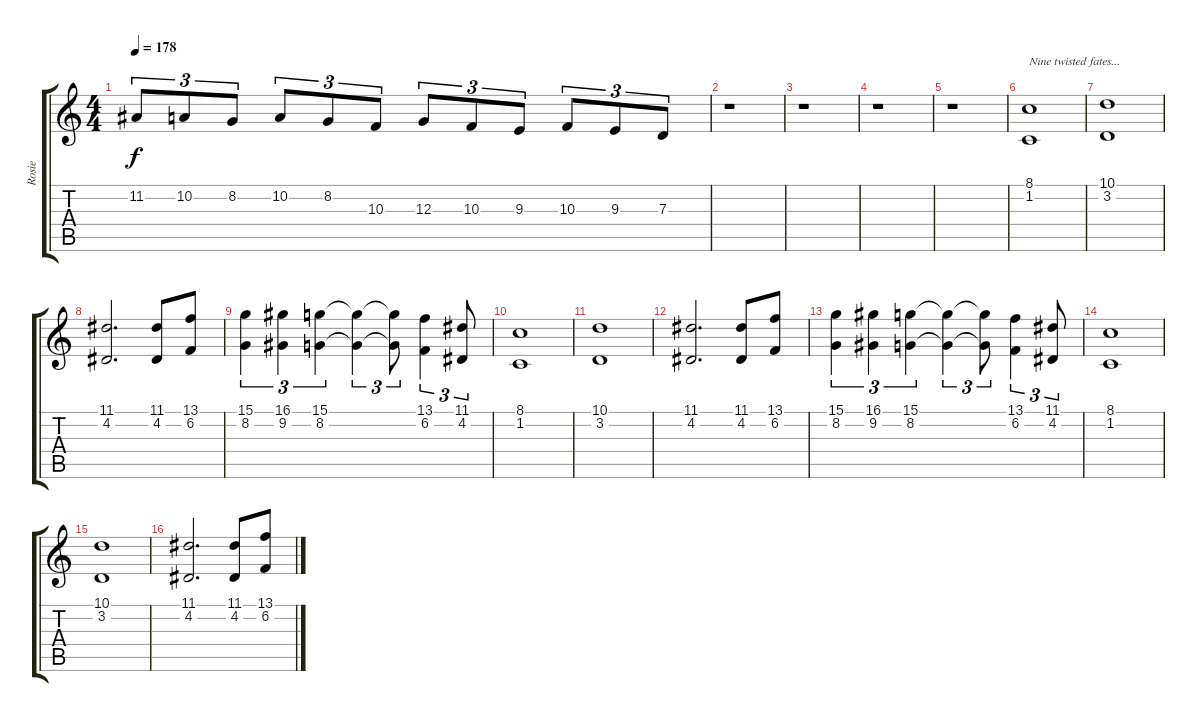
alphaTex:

\track ("Rosie" "Rosie") {instrument pad4choir}
\staff {score tabs}
\tuning (E4 B3 G3 D3 A2 E2) {hide}
\ts (4 4)
\tempo 178
\clef g2
\ks c
11.2.8{tu (3 2) dy f} 10.2.8{tu (3 2)} 8.2.8{tu (3 2)} 10.2.8{tu (3 2)} 8.2.8{tu (3 2)} 10.3.8{tu (3 2)} 12.3.8{tu (3 2)} 10.3.8{tu (3 2)} 9.3.8{tu (3 2)} 10.3.8{tu (3 2)} 9.3.8{tu (3 2)} 7.3.8{tu (3 2)} |
r.1 |
r.1 |
r.1 |
r.1 |
(8.1 1.2).1{txt "Nine twisted fates..." volume 14 instrument stringensemble1} |
(10.1 3.2).1 |
(11.1 4.2).2{d} (11.1 4.2).8 (13.1 6.2).8 |
(15.1 8.2).4{tu (3 2)} (16.1 9.2).4{tu (3 2)} (15.1 8.2).4{tu (3 2)} (15.1{t} 8.2{t}).4{tu (3 2)} (15.1{t} 8.2{t}).8{tu (3 2)} (13.1 6.2).4{tu (3 2)} (11.1 4.2).8{tu (3 2)} |
(8.1 1.2).1 |
(10.1 3.2).1 |
(11.1 4.2).2{d} (11.1 4.2).8 (13.1 6.2).8 |
(15.1 8.2).4{tu (3 2)} (16.1 9.2).4{tu (3 2)} (15.1 8.2).4{tu (3 2)} (15.1{t} 8.2{t}).4{tu (3 2)} (15.1{t} 8.2{t}).8{tu (3 2)} (13.1 6.2).4{tu (3 2)} (11.1 4.2).8{tu (3 2)} |
(8.1 1.2).1 |
(10.1 3.2).1 |
(11.1 4.2).2{d} (11.1 4.2).8 (13.1 6.2).8
